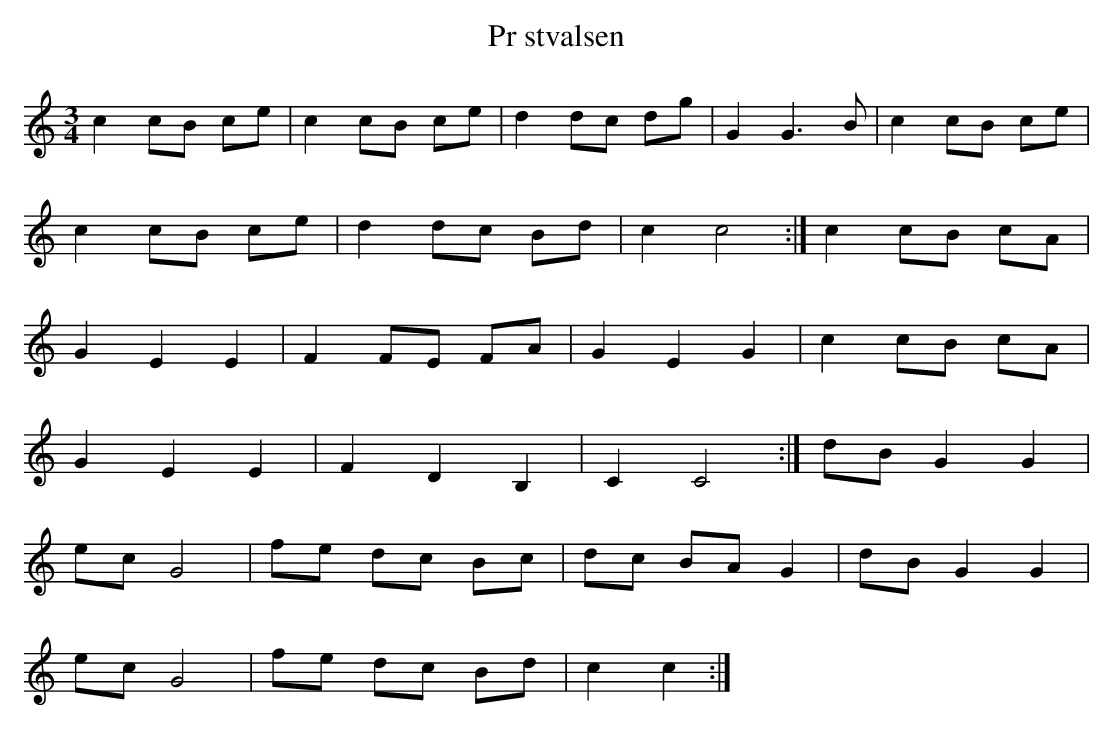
X:1
T: Pr stvalsen
M: 3/4
L: 1/16
K: C
c4 c2B2 c2e2 | c4 c2B2 c2e2 | d4 d2c2 d2g2 | G4 G4>B4 | c4 c2B2 c2e2 |
c4 c2B2 c2e2 | d4 d2c2 B2d2 | c4 c8 :| c4 c2B2 c2A2 |
G4 E4 E4 | F4 F2E2 F2A2 | G4 E4 G4 | c4 c2B2 c2A2 |
G4 E4 E4 | F4 D4 B,4 | C4 C8 :| d2B2 G4 G4 |
e2c2 G8 | f2e2 d2c2 B2c2 | d2c2 B2A2 G4 | d2B2 G4 G4 |
e2c2 G8 | f2e2 d2c2 B2d2 | c4 c4 :|
